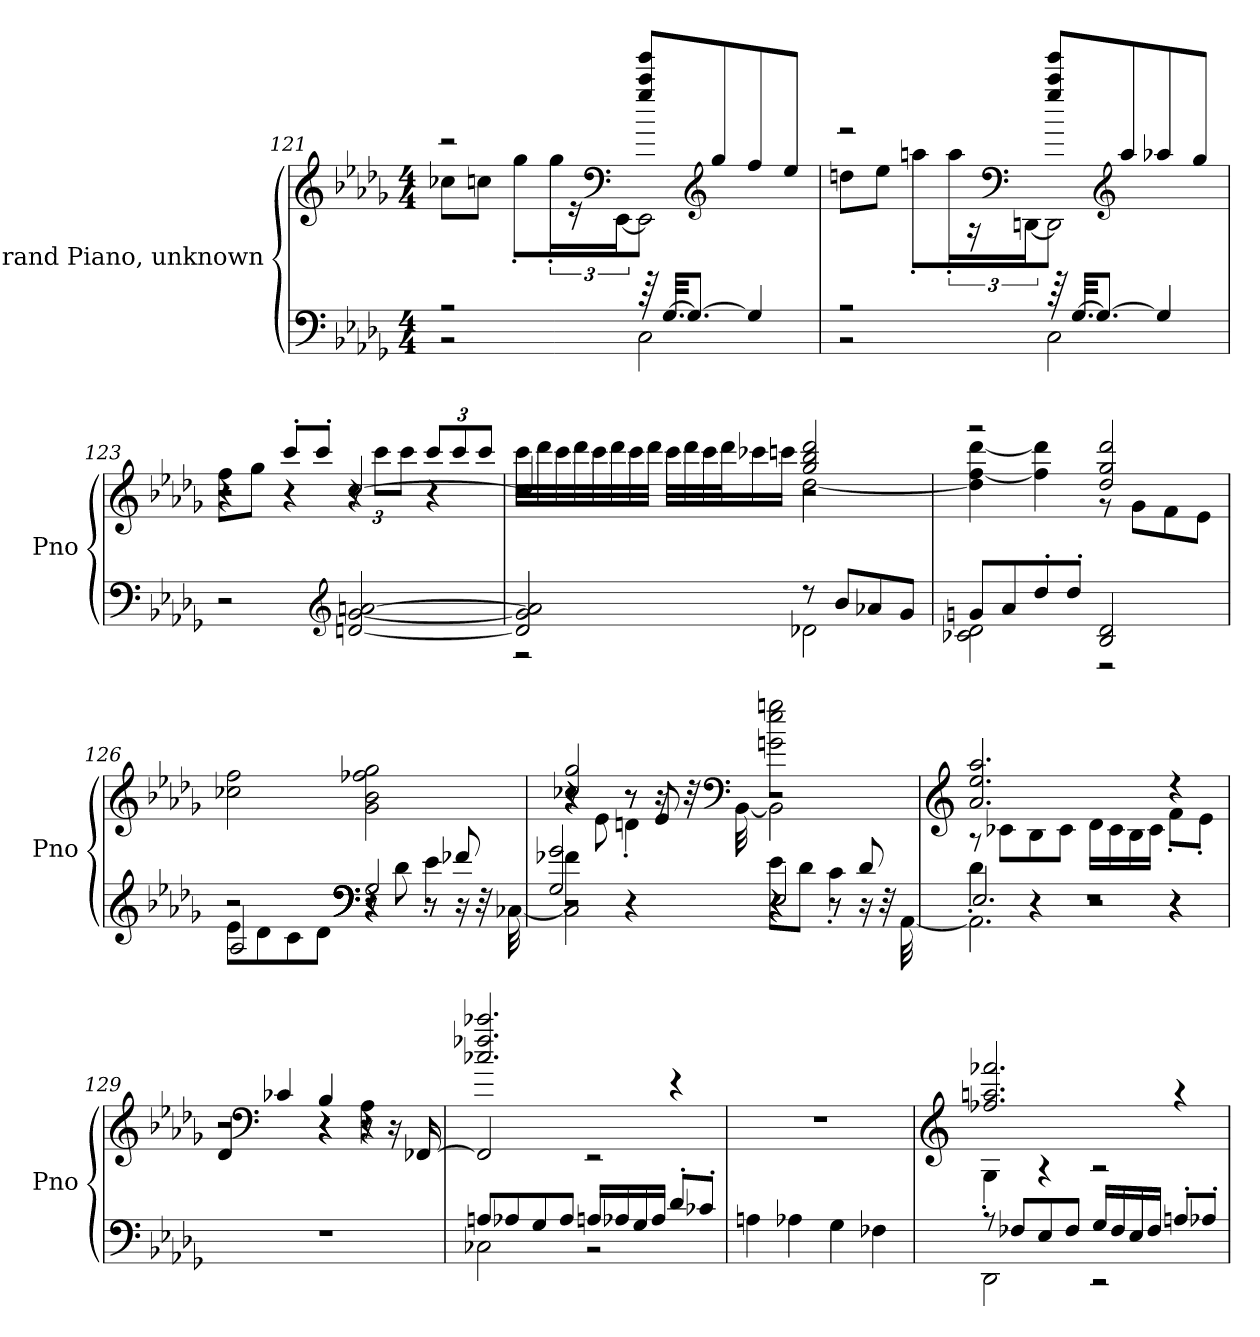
**kern	**kern
*part1	*part1
*staff2	*staff1
*I"Grand Piano, unknown	*
*I'Pno	*
!!LO:LB:g=z
*clefF4	*clefG2
*k[b-e-a-d-g-]	*k[b-e-a-d-g-]
*M4/4	*M4/4
=121	=121
*^	*^
2r	2r	2r	8cc-X\L
.	.	.	8ccn\J
.	.	.	8gg-'\L
.	.	.	24gg-'\Jk
.	.	.	24r
*	*	*clefF4	*
.	.	.	[24EE-\
64r	2C\	8gg-/ 8ccc/ 8ggg-/L	2EE-\]
[32.G-/KKL	.	.	.
8.G-/J_	.	.	.
*	*	*clefG2	*
.	.	8gg-/	.
4G-/]	.	8ff/	.
.	.	8ee-/J	.
=122	=122	=122	=122
2r	2r	2r	8ddn\L
.	.	.	8ee-\J
.	.	.	8aan'\L
.	.	.	24aa'\Jk
.	.	.	24r
*	*	*clefF4	*
.	.	.	[24DDn\
64r	2C\	8gg-/ 8ccc/ 8ggg-/L	2DD\]
[32.G-/KKL	.	.	.
8.G-/J_	.	.	.
*	*	*clefG2	*
.	.	8aa/	.
4G-/]	.	8aa-X/	.
.	.	8gg-/J	.
*v	*v	*	*
=123	=123	=123
*	*	*^
2r	4r	8ff\L	2r
.	.	8gg-\J	.
.	8ccc'/L	4r	.
.	8ccc'/J	.	.
*clefG2	*	*	*
[2dn/ [2g-/ [2an/	4r	12r	[2cc/
.	.	12ccc\L	.
.	.	12ccc\J	.
*	*Xbrackettup	*	*
.	12ccc/L	4r	.
.	12ccc/	.	.
.	12ccc/J	.	.
!!LO:LB:g=z	!!	!!
=124	=124	=124	=124
*^	*	*	*
2d/] 2g-/] 2a/]	2r	2r	32ccc\LLL	2cc/]
.	.	.	32ddd-\	.
.	.	.	32ccc\	.
.	.	.	32ddd-\	.
.	.	.	32ccc\	.
.	.	.	32ddd-\	.
.	.	.	32ccc\	.
.	.	.	32ddd-\JJJ	.
.	.	.	32ccc\LLL	.
.	.	.	32ddd-\	.
.	.	.	32ccc\	.
.	.	.	32ddd-\J	.
.	.	.	16ccc-X\	.
.	.	.	16cccn\JJ	.
8r	2d-X\	2gg-/ 2bb-/ 2ddd-/	[2dd-\	2r
8b-/L	.	.	.	.
8a-X/	.	.	.	.
8g-/J	.	.	.	.
*	*	*	*v	*v
=125	=125	=125	=125
8gn/L	2c-X\ 2d-\	2r	4dd-\] [4ff\ [4ddd-\
8a-/	.	.	.
8dd-'/	.	.	4ff\] 4ddd-\]
8dd-'/J	.	.	.
2B-/ 2d-/	2r	2dd-/ 2gg-/ 2ddd-/	8r
.	.	.	8g-\L
.	.	.	8f\
.	.	.	8e-\J
*	*	*v	*v
!!LO:LB:g=z
=126	=126	=126
*^	*^	*
2r	8e-\L	2A-/	2r	2cc-X\ 2ff\
.	8d-\	.	.	.
.	8c\	.	.	.
.	8d-\J	.	.	.
*clefF4	*	*	*	*
4r	8r	2G-/	4r	2g-\ 2b-\ 2ff-X\ 2gg-\
.	8d-\	.	.	.
8r	4e-'\	.	8r	.
8f-X/	.	.	16r	.
.	.	.	32r	.
.	.	.	[32C-X\	.
=127	=127	=127	=127	=127
*	*	*	*	*^
*	*	*	*	*	*^
*	*	*	*	*	*	*^
2r	4f-X'\	2G-/ 2g-/	2C-\]	2cc-X/ 2gg-/	8r	4r	4r
.	.	.	.	.	8e-\	.	.
.	4r	.	.	.	4dn'\	8r	8r
.	.	.	.	.	.	8e-/	16r
.	.	.	.	.	.	.	32r
*	*	*	*	*clefF4	*	*	*
.	.	.	.	.	.	.	[32BB-\
4r	8e-\L	2E-/	4r	2r	2gn\ 2ee-\ 2ggn\	2r	2BB-\]
.	8d-\J	.	.	.	.	.	.
8r	4c'\	.	8r	.	.	.	.
8d-/	.	.	16r	.	.	.	.
.	.	.	32r	.	.	.	.
.	.	.	[32AA-\	.	.	.	.
*	*	*	*	*v	*v	*v	*v
=128	=128	=128	=128	=128
*	*	*	*	*clefG2
*	*	*	*	*^
1r	4d-'\	2.E-/	2.AA-\]	2.a-/ 2.ee-/ 2.aa-/	8r
.	.	.	.	.	8c-X\L
.	4r	.	.	.	8B-\
.	.	.	.	.	8c-\J
.	2r	.	.	.	16d-\LL
.	.	.	.	.	16c-\
.	.	.	.	.	16B-\
.	.	.	.	.	16c-\JJ
.	.	4r	4r	4r	8f'\L
.	.	.	.	.	8e-'\J
*v	*v	*v	*v	*	*
!!LO:LB:g=z
=129	=129	=129
*	*	*^
1r	4d-/	2r	2r
*	*clefF4	*	*
.	4c-X/	.	.
.	4B-/	4r	4r
.	4r	4A-\	8r
.	.	.	16r
.	.	.	[16FF-X/
*	*	*v	*v
=130	=130	=130
*^	*	*
8An/L	2C-X\	2.cc-X/ 2.ff-X/ 2.ccc-X/	2FF-/]
8A-X/	.	.	.
8G-/	.	.	.
8A-/J	.	.	.
16An/LL	2r	.	2r
16A-X/	.	.	.
16G-/	.	.	.
16A-/JJ	.	.	.
8d-'/L	.	4r	.
8c-X'/J	.	.	.
*v	*v	*	*
*	*v	*v
=131	=131
4An\	1r
4A-X\	.
4G-\	.
4F-X\	.
=132	=132
*	*clefG2
*^	*^
8r	2DD-\	2.ff-X/ 2.aan/ 2.fff-X/	4G-'\
8F-X/L	.	.	.
8E-/	.	.	4r
8F-/J	.	.	.
16G-/LL	2r	.	2r
16F-/	.	.	.
16E-/	.	.	.
16F-/JJ	.	.	.
8An'/L	.	4r	.
8A-X'/J	.	.	.
*v	*v	*	*
*	*v	*v
=	=
*-	*-
